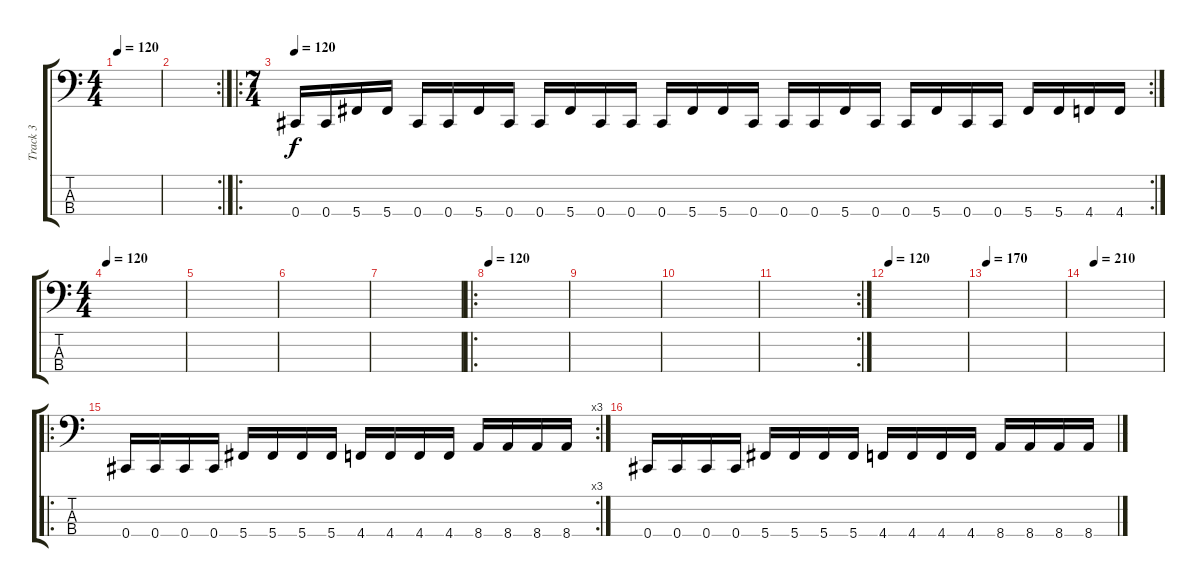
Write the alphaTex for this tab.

\track ("Track 3" "Track 3") {instrument electricbasspick}
\staff {score tabs}
\tuning (Gb2 Db2 Ab1 Db1) {hide}
\ts (4 4)
\tempo 120
\clef f4
\ks c
|
\rc 2
|
\ro
\rc 2
\ts (7 4)
\tempo 120
0.4.16 0.4.16 5.4.16 5.4.16 0.4.16 0.4.16 5.4.16 0.4.16 0.4.16 5.4.16 0.4.16 0.4.16 0.4.16 5.4.16 5.4.16 0.4.16 0.4.16 0.4.16 5.4.16 0.4.16 0.4.16 5.4.16 0.4.16 0.4.16 5.4.16 5.4.16 4.4.16 4.4.16 |
\ts (4 4)
\tempo 120
|
|
|
|
\ro
\tempo 120
|
|
|
\rc 2
|
\tempo 120
|
\tempo 170
|
\tempo (210 0.125)
|
\ro
\rc 3
0.4.16 0.4.16 0.4.16 0.4.16 5.4.16 5.4.16 5.4.16 5.4.16 4.4.16 4.4.16 4.4.16 4.4.16 8.4.16 8.4.16 8.4.16 8.4.16 |
0.4.16 0.4.16 0.4.16 0.4.16 5.4.16 5.4.16 5.4.16 5.4.16 4.4.16 4.4.16 4.4.16 4.4.16 8.4.16 8.4.16 8.4.16 8.4.16
